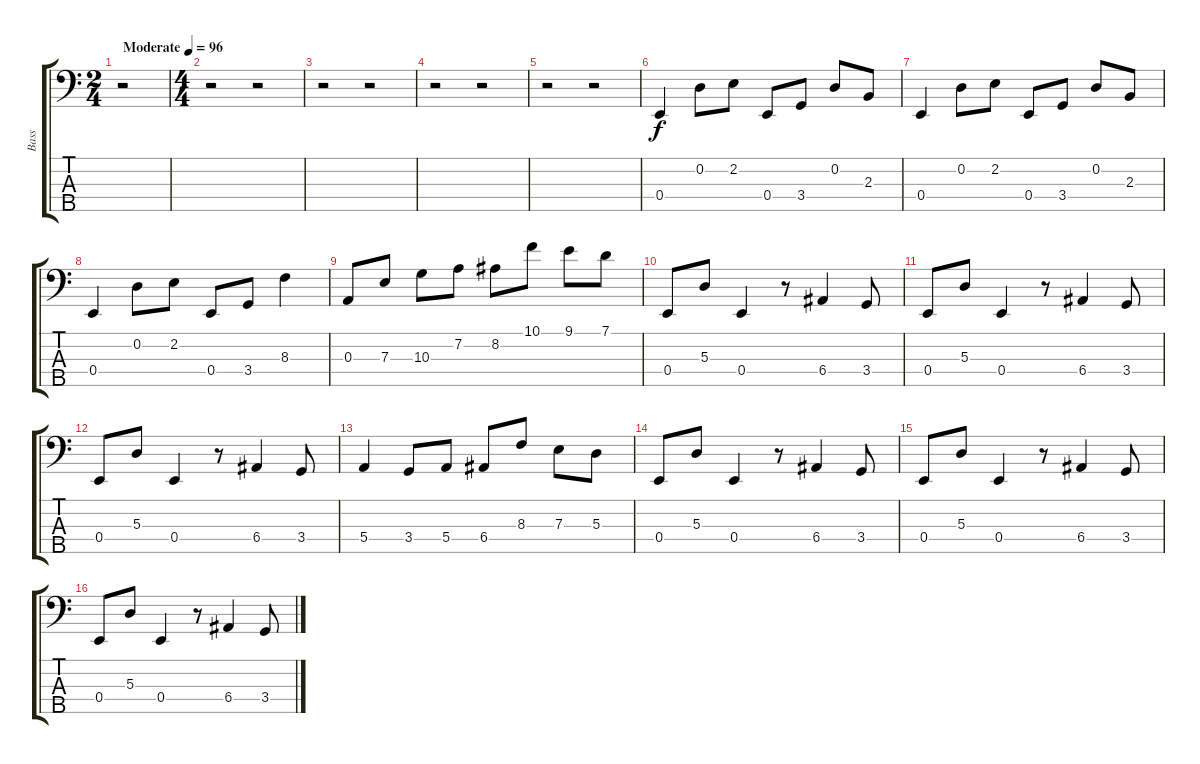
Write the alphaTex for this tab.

\track ("Bass" "Bass") {instrument electricbassfinger}
\staff {score tabs}
\tuning (G2 D2 A1 E1 B0) {hide}
\ts (2 4)
\tempo (96 "Moderate")
\clef f4
\ks c
r.2{dy f instrument electricbassfinger} |
\ts (4 4)
r.2 r.2 |
r.2 r.2 |
r.2 r.2 |
r.2 r.2 |
0.4.4 0.2.8 2.2.8 0.4.8 3.4.8 0.2.8 2.3.8 |
0.4.4 0.2.8 2.2.8 0.4.8 3.4.8 0.2.8 2.3.8 |
0.4.4 0.2.8 2.2.8 0.4.8 3.4.8 8.3.4 |
0.3.8 7.3.8 10.3.8 7.2.8 8.2.8 10.1.8 9.1.8 7.1.8 |
0.4.8 5.3.8 0.4.4 r.8 6.4.4 3.4.8 |
0.4.8 5.3.8 0.4.4 r.8 6.4.4 3.4.8 |
0.4.8 5.3.8 0.4.4 r.8 6.4.4 3.4.8 |
5.4.4 3.4.8 5.4.8 6.4.8 8.3.8 7.3.8 5.3.8 |
0.4.8 5.3.8 0.4.4 r.8 6.4.4 3.4.8 |
0.4.8 5.3.8 0.4.4 r.8 6.4.4 3.4.8 |
0.4.8 5.3.8 0.4.4 r.8 6.4.4 3.4.8
